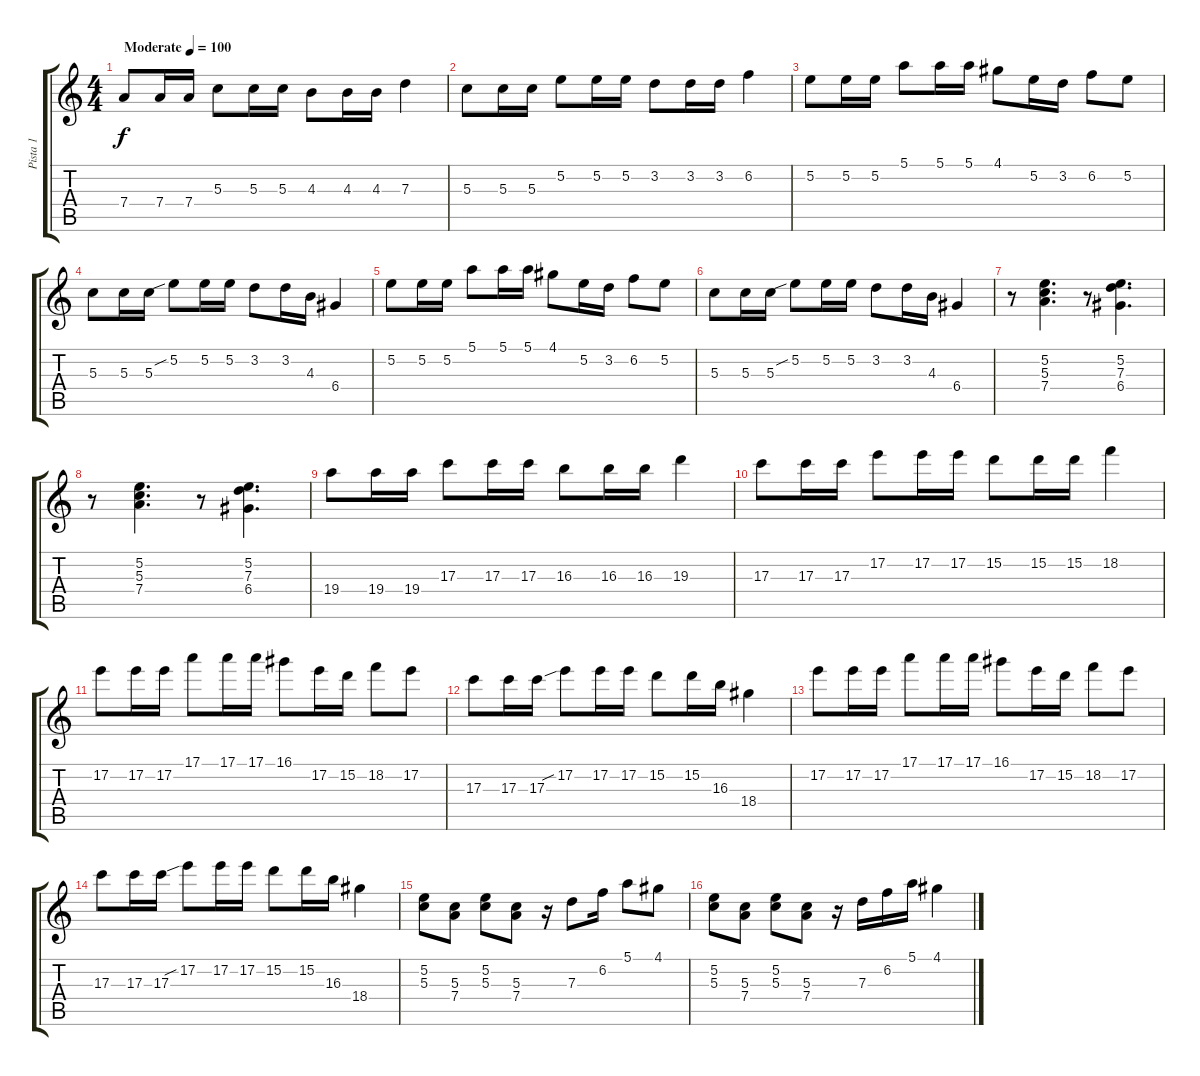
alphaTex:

\track ("Pista 1" "Pista 1") {instrument electricguitarclean}
\staff {score tabs}
\tuning (E4 B3 G3 D3 A2 E2) {hide}
\ts (4 4)
\tempo (100 "Moderate")
\clef g2
\ks c
7.4.8{dy f instrument electricguitarclean} 7.4.16 7.4.16 5.3.8 5.3.16 5.3.16 4.3.8 4.3.16 4.3.16 7.3.4 |
5.3.8 5.3.16 5.3.16 5.2.8 5.2.16 5.2.16 3.2.8 3.2.16 3.2.16 6.2.4 |
5.2.8 5.2.16 5.2.16 5.1.8 5.1.16 5.1.16 4.1.8 5.2.16 3.2.16 6.2.8 5.2.8 |
5.3.8 5.3.16 5.3.16 5.2{sib}.8 5.2.16 5.2.16 3.2.8 3.2.16 4.3.16 6.4.4 |
5.2.8 5.2.16 5.2.16 5.1.8 5.1.16 5.1.16 4.1.8 5.2.16 3.2.16 6.2.8 5.2.8 |
5.3.8 5.3.16 5.3.16 5.2{sib}.8 5.2.16 5.2.16 3.2.8 3.2.16 4.3.16 6.4.4 |
r.8 (5.2 5.3 7.4).4{d} r.8 (5.2 7.3 6.4).4{d} |
r.8 (5.2 5.3 7.4).4{d} r.8 (5.2 7.3 6.4).4{d} |
19.4.8 19.4.16 19.4.16 17.3.8 17.3.16 17.3.16 16.3.8 16.3.16 16.3.16 19.3.4 |
17.3.8 17.3.16 17.3.16 17.2.8 17.2.16 17.2.16 15.2.8 15.2.16 15.2.16 18.2.4 |
17.2.8 17.2.16 17.2.16 17.1.8 17.1.16 17.1.16 16.1.8 17.2.16 15.2.16 18.2.8 17.2.8 |
17.3.8 17.3.16 17.3.16 17.2{sib}.8 17.2.16 17.2.16 15.2.8 15.2.16 16.3.16 18.4.4 |
17.2.8 17.2.16 17.2.16 17.1.8 17.1.16 17.1.16 16.1.8 17.2.16 15.2.16 18.2.8 17.2.8 |
17.3.8 17.3.16 17.3.16 17.2{sib}.8 17.2.16 17.2.16 15.2.8 15.2.16 16.3.16 18.4.4 |
(5.2 5.3).8 (5.3 7.4).8 (5.2 5.3).8 (5.3 7.4).8 r.16 7.3.8 6.2.16 5.1.8 4.1.8 |
(5.2 5.3).8 (5.3 7.4).8 (5.2 5.3).8 (5.3 7.4).8 r.16 7.3.16 6.2.16 5.1.16 4.1.4
